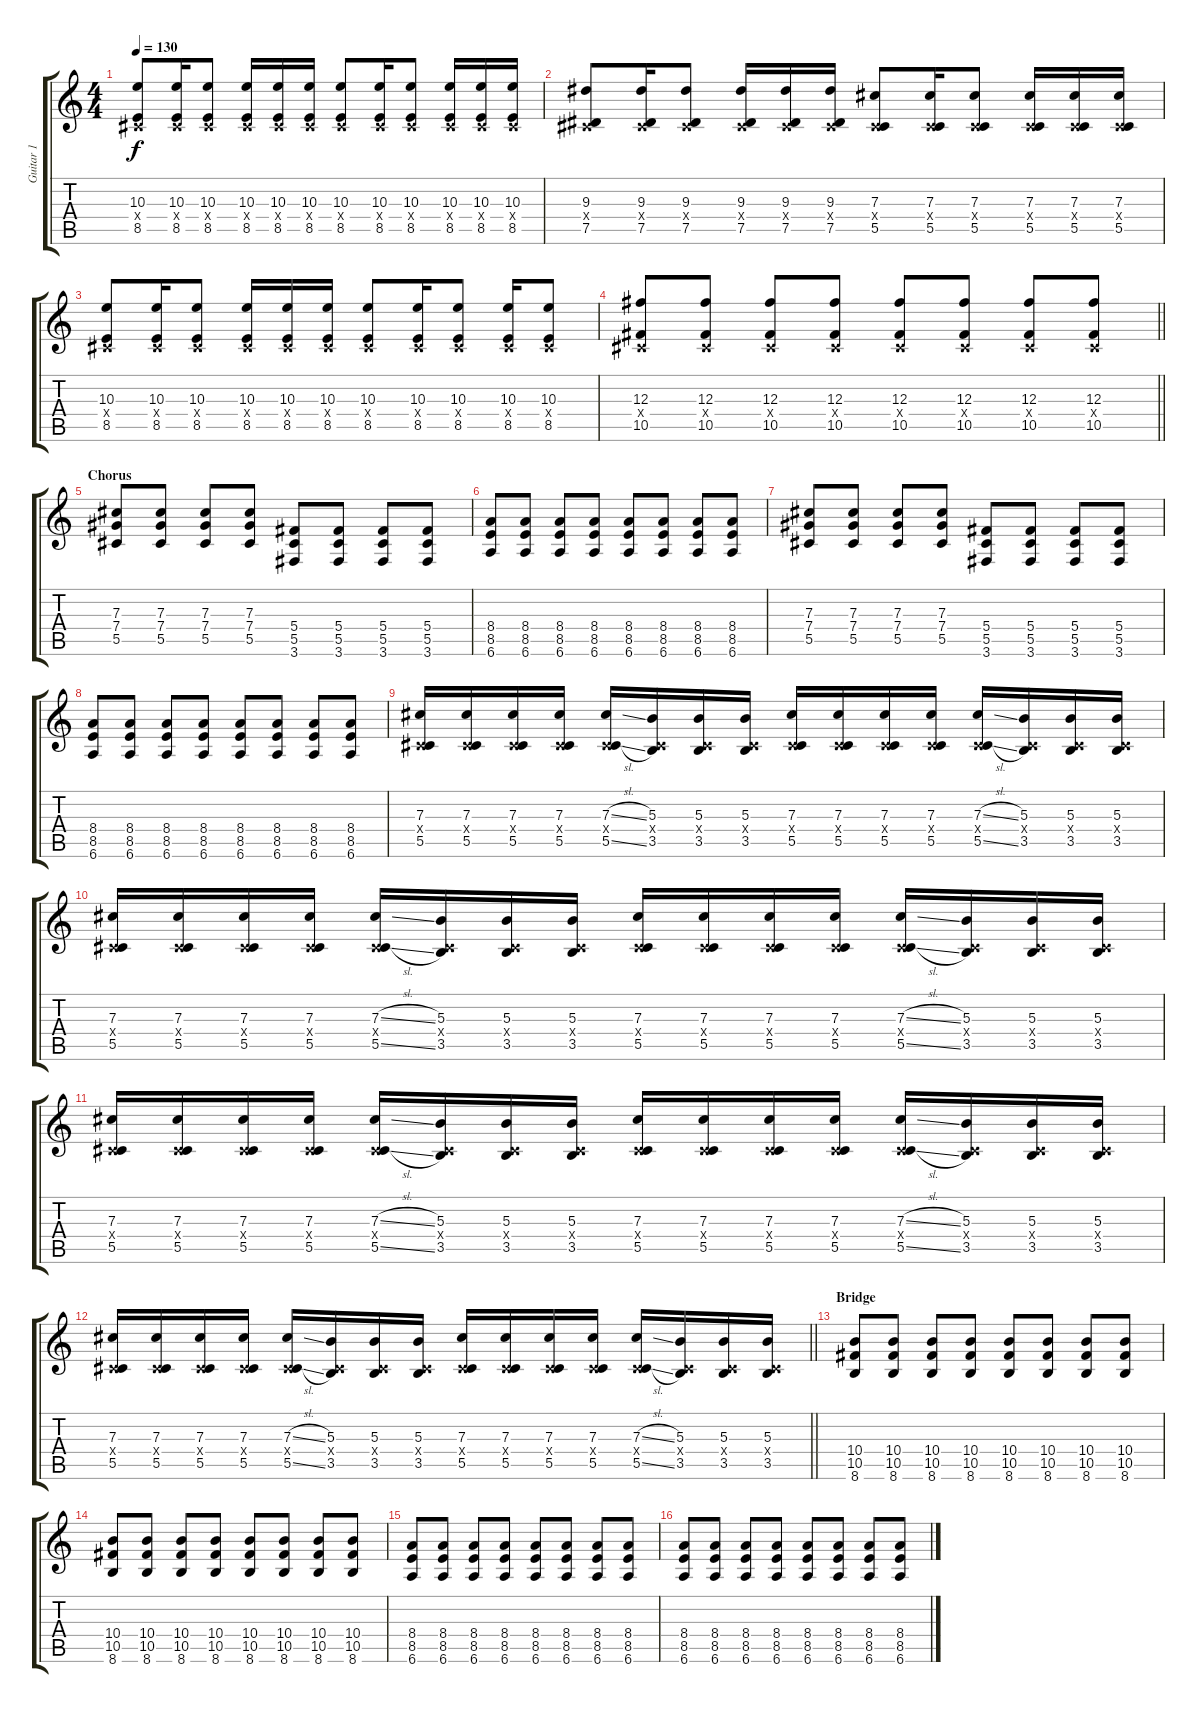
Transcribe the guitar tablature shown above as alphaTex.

\track ("Guitar 1" "Guitar 1") {instrument overdrivenguitar}
\staff {score tabs}
\tuning (Eb4 Bb3 Gb3 Db3 Ab2 Eb2) {hide}
\ts (4 4)
\tempo 130
\clef g2
\ks c
(10.3 0.4{x} 8.5).8{dy f} (10.3 0.4{x} 8.5).16 (10.3 0.4{x} 8.5).8 (10.3 0.4{x} 8.5).16 (10.3 0.4{x} 8.5).16 (10.3 0.4{x} 8.5).16 (10.3 0.4{x} 8.5).8 (10.3 0.4{x} 8.5).16 (10.3 0.4{x} 8.5).8 (10.3 0.4{x} 8.5).16 (10.3 0.4{x} 8.5).16 (10.3 0.4{x} 8.5).16 |
(9.3 0.4{x} 7.5).8 (9.3 0.4{x} 7.5).16 (9.3 0.4{x} 7.5).8 (9.3 0.4{x} 7.5).16 (9.3 0.4{x} 7.5).16 (9.3 0.4{x} 7.5).16 (7.3 0.4{x} 5.5).8 (7.3 0.4{x} 5.5).16 (7.3 0.4{x} 5.5).8 (7.3 0.4{x} 5.5).16 (7.3 0.4{x} 5.5).16 (7.3 0.4{x} 5.5).16 |
(10.3 0.4{x} 8.5).8 (10.3 0.4{x} 8.5).16 (10.3 0.4{x} 8.5).8 (10.3 0.4{x} 8.5).16 (10.3 0.4{x} 8.5).16 (10.3 0.4{x} 8.5).16 (10.3 0.4{x} 8.5).8 (10.3 0.4{x} 8.5).16 (10.3 0.4{x} 8.5).8 (10.3 0.4{x} 8.5).16 (10.3 0.4{x} 8.5).8 |
\barLineRight lightlight
(12.3 0.4{x} 10.5).8 (12.3 0.4{x} 10.5).8 (12.3 0.4{x} 10.5).8 (12.3 0.4{x} 10.5).8 (12.3 0.4{x} 10.5).8 (12.3 0.4{x} 10.5).8 (12.3 0.4{x} 10.5).8 (12.3 0.4{x} 10.5).8 |
\section ("" "Chorus")
(7.3 7.4 5.5).8 (7.3 7.4 5.5).8 (7.3 7.4 5.5).8 (7.3 7.4 5.5).8 (5.4 5.5 3.6).8 (5.4 5.5 3.6).8 (5.4 5.5 3.6).8 (5.4 5.5 3.6).8 |
(8.4 8.5 6.6).8 (8.4 8.5 6.6).8 (8.4 8.5 6.6).8 (8.4 8.5 6.6).8 (8.4 8.5 6.6).8 (8.4 8.5 6.6).8 (8.4 8.5 6.6).8 (8.4 8.5 6.6).8 |
(7.3 7.4 5.5).8 (7.3 7.4 5.5).8 (7.3 7.4 5.5).8 (7.3 7.4 5.5).8 (5.4 5.5 3.6).8 (5.4 5.5 3.6).8 (5.4 5.5 3.6).8 (5.4 5.5 3.6).8 |
(8.4 8.5 6.6).8 (8.4 8.5 6.6).8 (8.4 8.5 6.6).8 (8.4 8.5 6.6).8 (8.4 8.5 6.6).8 (8.4 8.5 6.6).8 (8.4 8.5 6.6).8 (8.4 8.5 6.6).8 |
(7.3 0.4{x} 5.5).16 (7.3 0.4{x} 5.5).16 (7.3 0.4{x} 5.5).16 (7.3 0.4{x} 5.5).16 (7.3{sl} 0.4{x} 5.5{sl}).16 (5.3 0.4{x} 3.5).16 (5.3 0.4{x} 3.5).16 (5.3 0.4{x} 3.5).16 (7.3 0.4{x} 5.5).16 (7.3 0.4{x} 5.5).16 (7.3 0.4{x} 5.5).16 (7.3 0.4{x} 5.5).16 (7.3{sl} 0.4{x} 5.5{sl}).16 (5.3 0.4{x} 3.5).16 (5.3 0.4{x} 3.5).16 (5.3 0.4{x} 3.5).16 |
(7.3 0.4{x} 5.5).16 (7.3 0.4{x} 5.5).16 (7.3 0.4{x} 5.5).16 (7.3 0.4{x} 5.5).16 (7.3{sl} 0.4{x} 5.5{sl}).16 (5.3 0.4{x} 3.5).16 (5.3 0.4{x} 3.5).16 (5.3 0.4{x} 3.5).16 (7.3 0.4{x} 5.5).16 (7.3 0.4{x} 5.5).16 (7.3 0.4{x} 5.5).16 (7.3 0.4{x} 5.5).16 (7.3{sl} 0.4{x} 5.5{sl}).16 (5.3 0.4{x} 3.5).16 (5.3 0.4{x} 3.5).16 (5.3 0.4{x} 3.5).16 |
(7.3 0.4{x} 5.5).16 (7.3 0.4{x} 5.5).16 (7.3 0.4{x} 5.5).16 (7.3 0.4{x} 5.5).16 (7.3{sl} 0.4{x} 5.5{sl}).16 (5.3 0.4{x} 3.5).16 (5.3 0.4{x} 3.5).16 (5.3 0.4{x} 3.5).16 (7.3 0.4{x} 5.5).16 (7.3 0.4{x} 5.5).16 (7.3 0.4{x} 5.5).16 (7.3 0.4{x} 5.5).16 (7.3{sl} 0.4{x} 5.5{sl}).16 (5.3 0.4{x} 3.5).16 (5.3 0.4{x} 3.5).16 (5.3 0.4{x} 3.5).16 |
\barLineRight lightlight
(7.3 0.4{x} 5.5).16 (7.3 0.4{x} 5.5).16 (7.3 0.4{x} 5.5).16 (7.3 0.4{x} 5.5).16 (7.3{sl} 0.4{x} 5.5{sl}).16 (5.3 0.4{x} 3.5).16 (5.3 0.4{x} 3.5).16 (5.3 0.4{x} 3.5).16 (7.3 0.4{x} 5.5).16 (7.3 0.4{x} 5.5).16 (7.3 0.4{x} 5.5).16 (7.3 0.4{x} 5.5).16 (7.3{sl} 0.4{x} 5.5{sl}).16 (5.3 0.4{x} 3.5).16 (5.3 0.4{x} 3.5).16 (5.3 0.4{x} 3.5).16 |
\section ("" "Bridge")
(10.4 10.5 8.6).8 (10.4 10.5 8.6).8 (10.4 10.5 8.6).8 (10.4 10.5 8.6).8 (10.4 10.5 8.6).8 (10.4 10.5 8.6).8 (10.4 10.5 8.6).8 (10.4 10.5 8.6).8 |
(10.4 10.5 8.6).8 (10.4 10.5 8.6).8 (10.4 10.5 8.6).8 (10.4 10.5 8.6).8 (10.4 10.5 8.6).8 (10.4 10.5 8.6).8 (10.4 10.5 8.6).8 (10.4 10.5 8.6).8 |
(8.4 8.5 6.6).8 (8.4 8.5 6.6).8 (8.4 8.5 6.6).8 (8.4 8.5 6.6).8 (8.4 8.5 6.6).8 (8.4 8.5 6.6).8 (8.4 8.5 6.6).8 (8.4 8.5 6.6).8 |
(8.4 8.5 6.6).8 (8.4 8.5 6.6).8 (8.4 8.5 6.6).8 (8.4 8.5 6.6).8 (8.4 8.5 6.6).8 (8.4 8.5 6.6).8 (8.4 8.5 6.6).8 (8.4 8.5 6.6).8
